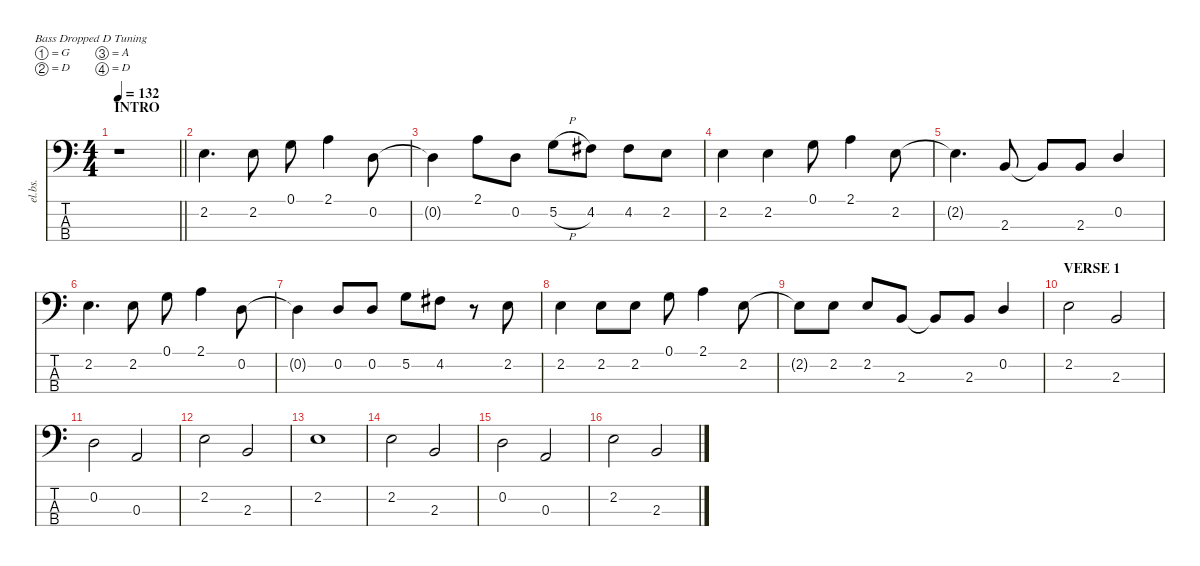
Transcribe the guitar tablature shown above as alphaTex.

\defaultSystemsLayout 4
\hideDynamics
\bracketExtendMode nobrackets
\otherSystemsTrackNameOrientation horizontal
\track ("Bass" "el.bs.") {instrument electricbassfinger}
\staff {score tabs}
\tuning (G2 D2 A1 D1)
\ts (4 4)
\section ("" "INTRO")
\tempo 132
\clef f4
\barLineRight lightlight
\ks c
r.1{dy f instrument electricbassfinger beam Down} |
2.2.4{d beam Down} 2.2.8{beam Down} 0.1.8{beam Down} 2.1.4{beam Down} 0.2.8{beam Down} |
0.2{t}.4{beam Down} 2.1.8{beam Down} 0.2.8{beam Down} 5.2{h}.8{beam Down} 4.2{acc #}.8{beam Down} 4.2{acc #}.8{beam Down} 2.2.8{beam Down} |
2.2.4{beam Down} 2.2.4{beam Down} 0.1.8{beam Down} 2.1.4{beam Down} 2.2.8{beam Down} |
2.2{t}.4{d beam Down} 2.3.8{beam Up} 2.3{t}.8{beam Up} 2.3.8{beam Up} 0.2.4{beam Up} |
2.2.4{d beam Down} 2.2.8{beam Down} 0.1.8{beam Down} 2.1.4{beam Down} 0.2.8{beam Down} |
0.2{t}.4{beam Down} 0.2.8{beam Up} 0.2.8{beam Up} 5.2.8{beam Down} 4.2{acc #}.8{beam Down} r.8{beam Down} 2.2.8{beam Down} |
2.2.4{beam Down} 2.2.8{beam Down} 2.2.8{beam Down} 0.1.8{beam Down} 2.1.4{beam Down} 2.2.8{beam Down} |
2.2{t}.8{beam Down} 2.2.8{beam Down} 2.2.8{beam Up} 2.3.8{beam Up} 2.3{t}.8{beam Up} 2.3.8{beam Up} 0.2.4{beam Up} |
\section ("" "VERSE 1")
2.2.2{beam Down} 2.3.2{beam Up} |
0.2.2{beam Down} 0.3.2{beam Up} |
2.2.2{beam Down} 2.3.2{beam Up} |
2.2.1{beam Down} |
2.2.2{beam Down} 2.3.2{beam Up} |
0.2.2{beam Down} 0.3.2{beam Up} |
2.2.2{beam Down} 2.3.2{beam Up}
